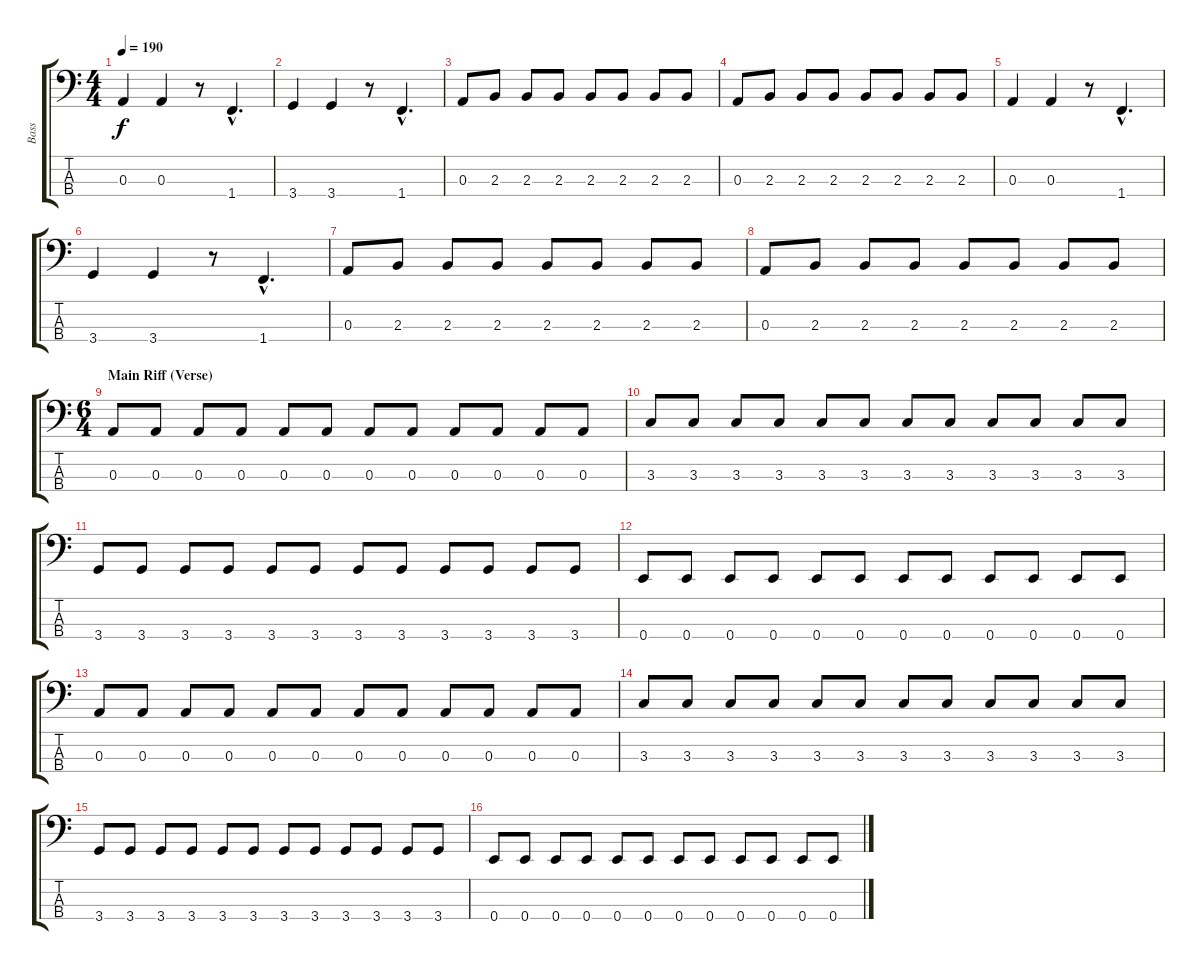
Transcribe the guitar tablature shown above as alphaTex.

\track ("Bass" "Bass") {instrument electricbassfinger}
\staff {score tabs}
\tuning (G2 D2 A1 E1) {hide}
\ts (4 4)
\tempo 190
\clef f4
\ks c
0.3.4{dy f} 0.3.4 r.8 1.4{hac}.4{d} |
3.4.4 3.4.4 r.8 1.4{hac}.4{d} |
0.3.8 2.3.8 2.3.8 2.3.8 2.3.8 2.3.8 2.3.8 2.3.8 |
0.3.8 2.3.8 2.3.8 2.3.8 2.3.8 2.3.8 2.3.8 2.3.8 |
0.3.4 0.3.4 r.8 1.4{hac}.4{d} |
3.4.4 3.4.4 r.8 1.4{hac}.4{d} |
0.3.8 2.3.8 2.3.8 2.3.8 2.3.8 2.3.8 2.3.8 2.3.8 |
0.3.8 2.3.8 2.3.8 2.3.8 2.3.8 2.3.8 2.3.8 2.3.8 |
\ts (6 4)
\section ("" "Main Riff (Verse)")
0.3.8 0.3.8 0.3.8 0.3.8 0.3.8 0.3.8 0.3.8 0.3.8 0.3.8 0.3.8 0.3.8 0.3.8 |
3.3.8 3.3.8 3.3.8 3.3.8 3.3.8 3.3.8 3.3.8 3.3.8 3.3.8 3.3.8 3.3.8 3.3.8 |
3.4.8 3.4.8 3.4.8 3.4.8 3.4.8 3.4.8 3.4.8 3.4.8 3.4.8 3.4.8 3.4.8 3.4.8 |
0.4.8 0.4.8 0.4.8 0.4.8 0.4.8 0.4.8 0.4.8 0.4.8 0.4.8 0.4.8 0.4.8 0.4.8 |
0.3.8 0.3.8 0.3.8 0.3.8 0.3.8 0.3.8 0.3.8 0.3.8 0.3.8 0.3.8 0.3.8 0.3.8 |
3.3.8 3.3.8 3.3.8 3.3.8 3.3.8 3.3.8 3.3.8 3.3.8 3.3.8 3.3.8 3.3.8 3.3.8 |
3.4.8 3.4.8 3.4.8 3.4.8 3.4.8 3.4.8 3.4.8 3.4.8 3.4.8 3.4.8 3.4.8 3.4.8 |
0.4.8 0.4.8 0.4.8 0.4.8 0.4.8 0.4.8 0.4.8 0.4.8 0.4.8 0.4.8 0.4.8 0.4.8
